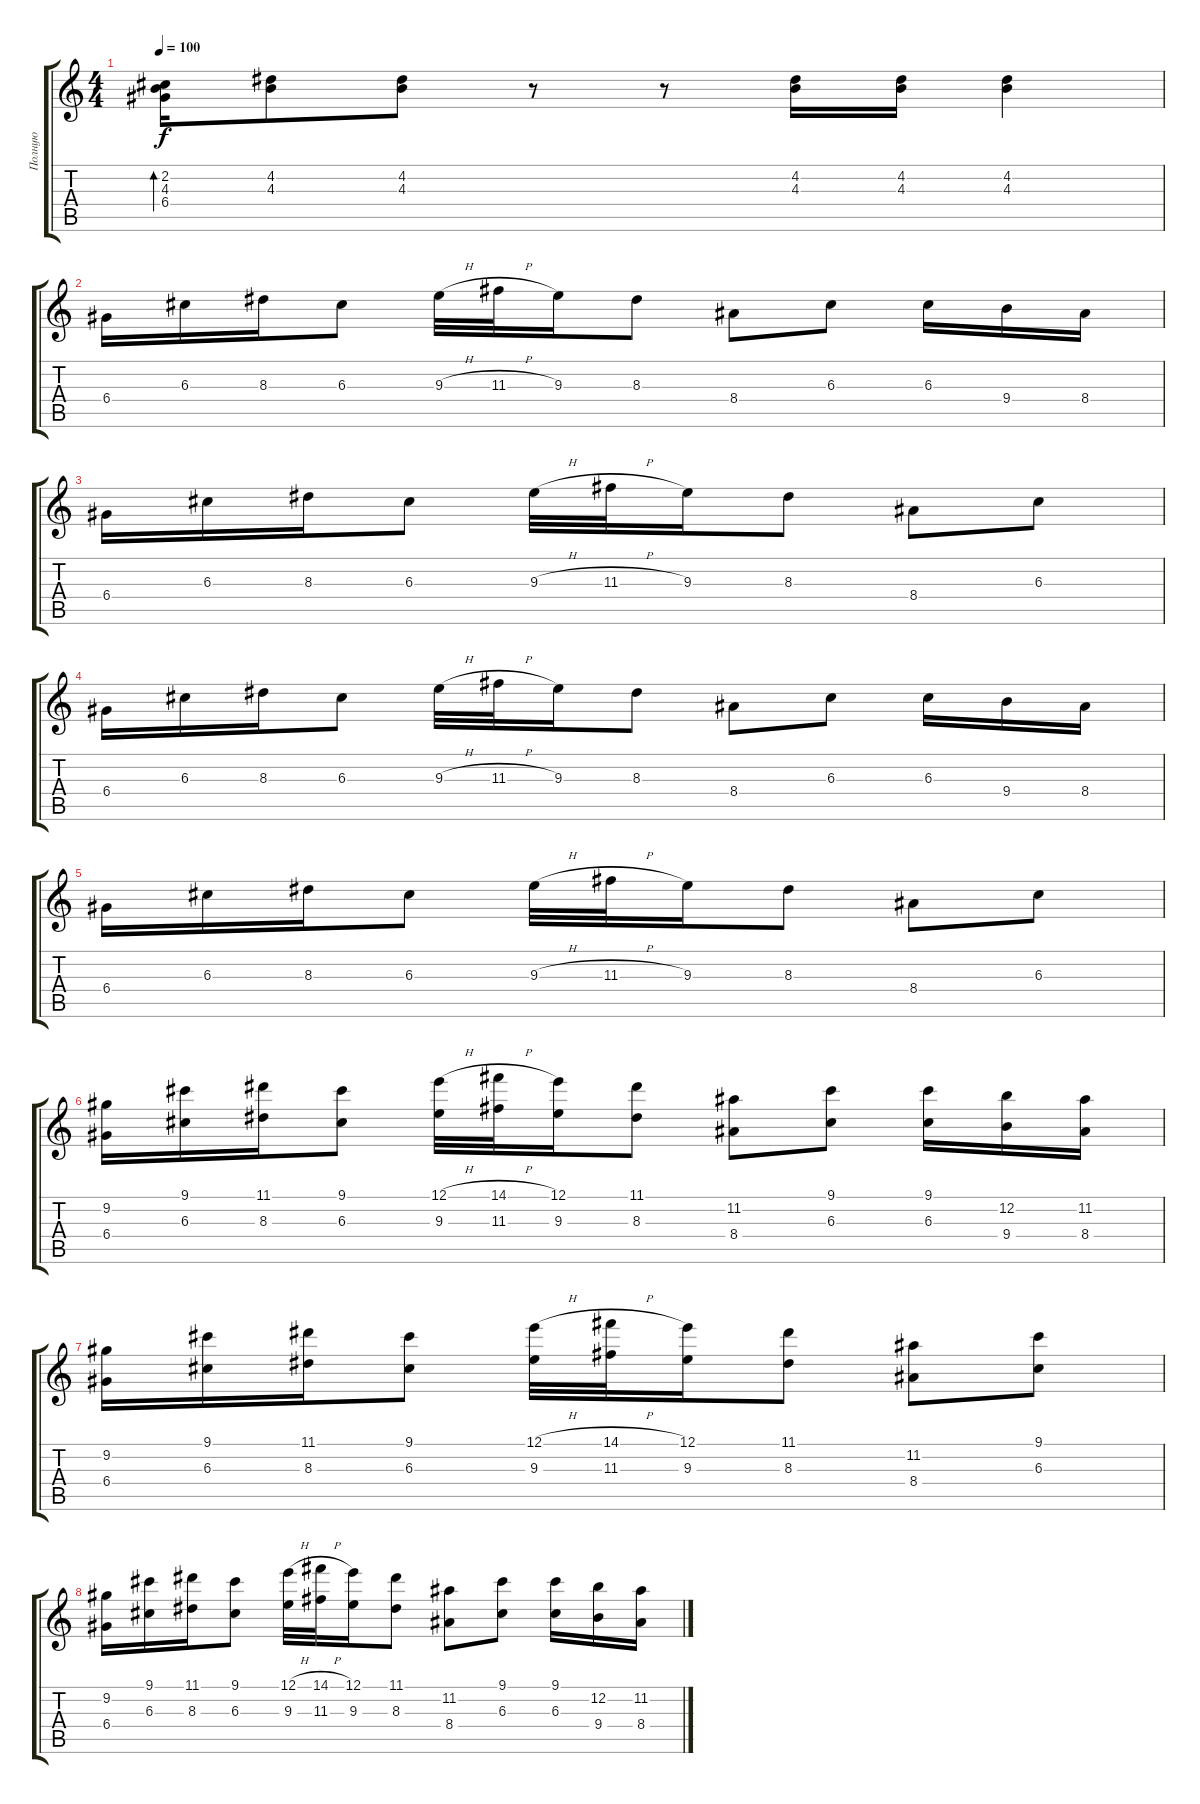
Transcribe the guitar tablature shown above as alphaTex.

\track ("Полную" "Полную") {instrument electricguitarjazz}
\staff {score tabs}
\tuning (E4 B3 G3 D3 A2 E2) {hide}
\ts (4 4)
\tempo 100
\clef g2
\ks c
(2.2 4.3 6.4).16{bd 480 dy f} (4.2 4.3).8 (4.2 4.3).8 r.8 r.8 (4.2 4.3).16 (4.2 4.3).16 (4.2 4.3).4 |
6.4.16 6.3.16 8.3.16 6.3.8 9.3{h}.32 11.3{h}.32 9.3.16 8.3.8 8.4.8 6.3.8 6.3.16 9.4.16 8.4.16 |
6.4.16 6.3.16 8.3.16 6.3.8 9.3{h}.32 11.3{h}.32 9.3.16 8.3.8 8.4.8 6.3.8 |
6.4.16 6.3.16 8.3.16 6.3.8 9.3{h}.32 11.3{h}.32 9.3.16 8.3.8 8.4.8 6.3.8 6.3.16 9.4.16 8.4.16 |
6.4.16 6.3.16 8.3.16 6.3.8 9.3{h}.32 11.3{h}.32 9.3.16 8.3.8 8.4.8 6.3.8 |
(9.2 6.4).16 (9.1 6.3).16 (11.1 8.3).16 (9.1 6.3).8 (12.1{h} 9.3).32 (14.1{h} 11.3).32 (12.1 9.3).16 (11.1 8.3).8 (11.2 8.4).8 (9.1 6.3).8 (9.1 6.3).16 (12.2 9.4).16 (11.2 8.4).16 |
(9.2 6.4).16 (9.1 6.3).16 (11.1 8.3).16 (9.1 6.3).8 (12.1{h} 9.3).32 (14.1{h} 11.3).32 (12.1 9.3).16 (11.1 8.3).8 (11.2 8.4).8 (9.1 6.3).8 |
(9.2 6.4).16 (9.1 6.3).16 (11.1 8.3).16 (9.1 6.3).8 (12.1{h} 9.3).32 (14.1{h} 11.3).32 (12.1 9.3).16 (11.1 8.3).8 (11.2 8.4).8 (9.1 6.3).8 (9.1 6.3).16 (12.2 9.4).16 (11.2 8.4).16
